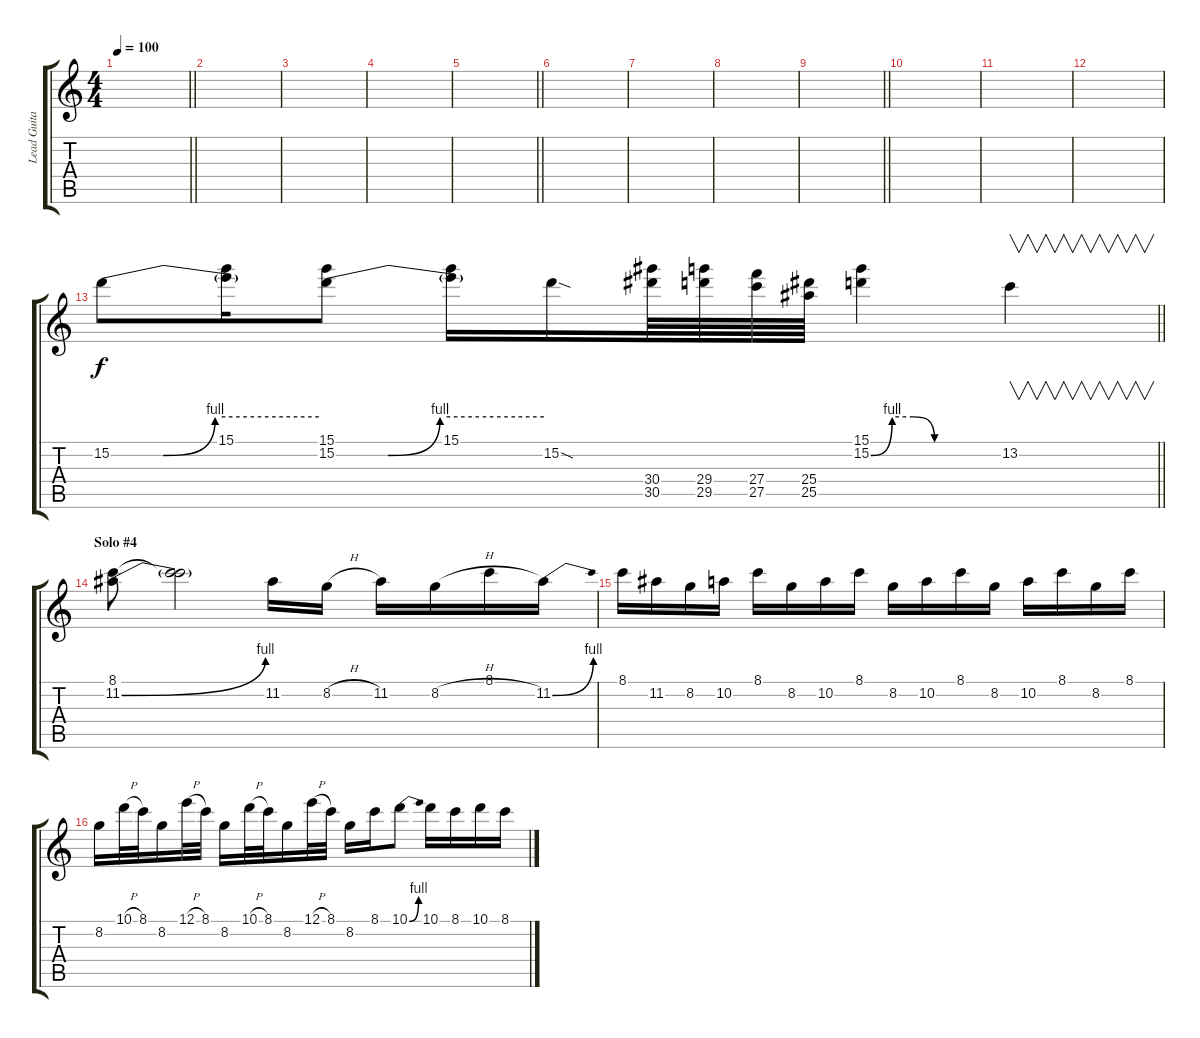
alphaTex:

\track ("Lead Guitar (Solos)" "Lead Guita") {instrument overdrivenguitar}
\staff {score tabs}
\tuning (E4 B3 G3 D3 A2 E2) {hide}
\ts (4 4)
\tempo 100
\clef g2
\barLineRight lightlight
\ks c
|
|
|
|
\barLineRight lightlight
|
|
|
|
\barLineRight lightlight
|
|
|
|
\barLineRight lightlight
15.2{be (custom 0 0 15 0 30 4 60 4)}.8 (15.1 15.2{t}).16 (15.1 15.2{be (custom 0 0 15 0 30 4 60 4)}).8 (15.1 15.2{t}).16 15.2{sod}.16 (30.4 30.5).64 (29.4 29.5).64 (27.4 27.5).64 (25.4 25.5).64 (15.1 15.2{be (custom 0 0 10 4 20 4 30 0 60 0)}).4 13.2.4{v} |
\section ("" "Solo #4")
(8.1 11.2{be (bend 0 0 60 4)}).8 (8.1{t} 11.2{t}).2 11.2.16 8.2{h}.16 11.2.16 8.2{h}.16 8.1.16 11.2{be (bend 0 0 60 4)}.16 |
8.1.16 11.2.16 8.2.16 10.2.16 8.1.16 8.2.16 10.2.16 8.1.16 8.2.16 10.2.16 8.1.16 8.2.16 10.2.16 8.1.16 8.2.16 8.1.16 |
8.2.16 10.1{h}.32 8.1.32 8.2.16 12.1{h}.32 8.1.32 8.2.16 10.1{h}.32 8.1.32 8.2.16 12.1{h}.32 8.1.32 8.2.16 8.1.16 10.1{be (bend 0 0 60 4)}.8 10.1.16 8.1.16 10.1.16 8.1.16
